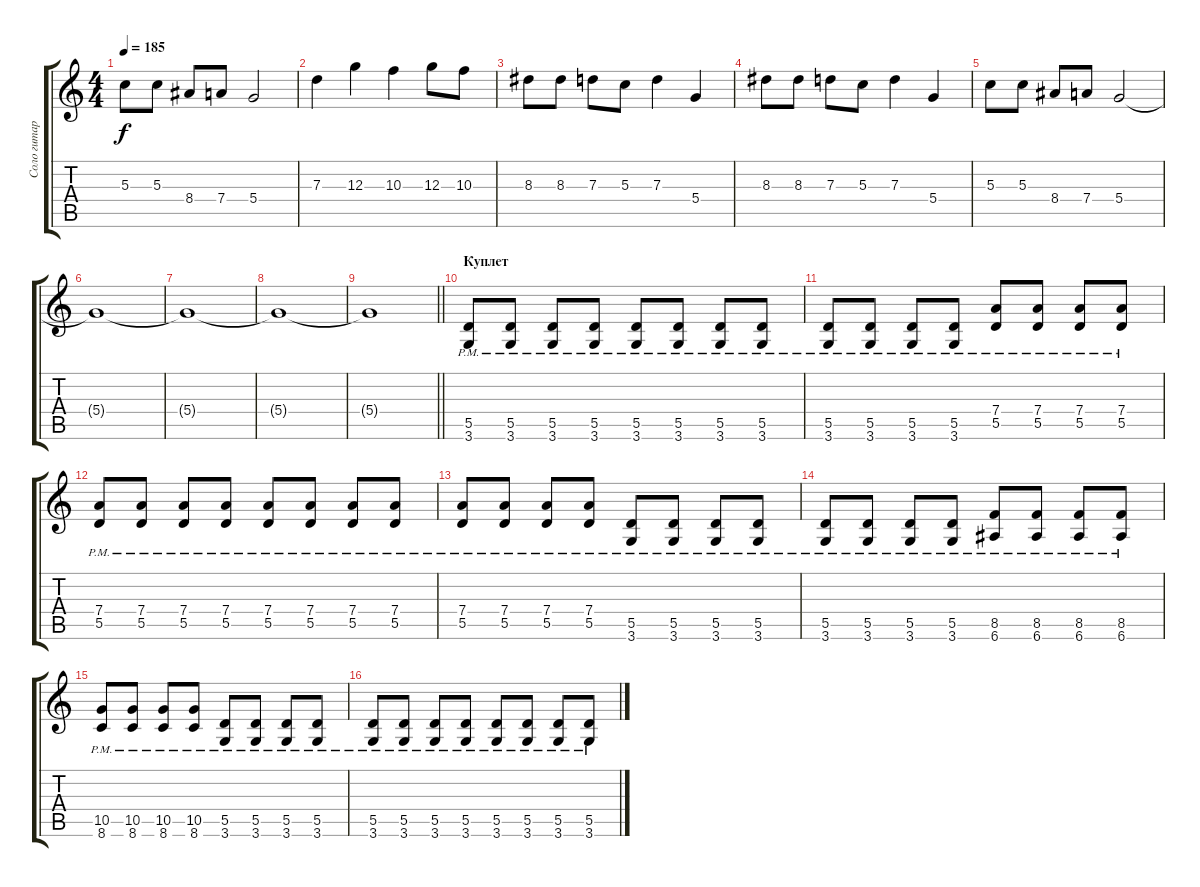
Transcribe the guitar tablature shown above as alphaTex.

\track ("Соло гитара" "Соло гитар") {instrument electricguitarclean}
\staff {score tabs}
\tuning (E4 B3 G3 D3 A2 E2) {hide}
\ts (4 4)
\tempo 185
\clef g2
\ks c
5.3.8{dy f} 5.3.8 8.4.8 7.4.8 5.4.2 |
7.3.4 12.3.4 10.3.4 12.3.8 10.3.8 |
8.3.8 8.3.8 7.3.8 5.3.8 7.3.4 5.4.4 |
8.3.8 8.3.8 7.3.8 5.3.8 7.3.4 5.4.4 |
5.3.8 5.3.8 8.4.8 7.4.8 5.4.2 |
5.4{t}.1 |
5.4{t}.1 |
5.4{t}.1 |
\barLineRight lightlight
5.4{t}.1 |
\section ("" "Куплет")
(5.5{pm} 3.6{pm}).8 (5.5{pm} 3.6{pm}).8 (5.5{pm} 3.6{pm}).8 (5.5{pm} 3.6{pm}).8 (5.5{pm} 3.6{pm}).8 (5.5{pm} 3.6{pm}).8 (5.5{pm} 3.6{pm}).8 (5.5{pm} 3.6{pm}).8 |
(5.5{pm} 3.6{pm}).8 (5.5{pm} 3.6{pm}).8 (5.5{pm} 3.6{pm}).8 (5.5{pm} 3.6{pm}).8 (7.4{pm} 5.5{pm}).8 (7.4{pm} 5.5{pm}).8 (7.4{pm} 5.5{pm}).8 (7.4{pm} 5.5{pm}).8 |
(7.4{pm} 5.5{pm}).8 (7.4{pm} 5.5{pm}).8 (7.4{pm} 5.5{pm}).8 (7.4{pm} 5.5{pm}).8 (7.4{pm} 5.5{pm}).8 (7.4{pm} 5.5{pm}).8 (7.4{pm} 5.5{pm}).8 (7.4{pm} 5.5{pm}).8 |
(7.4{pm} 5.5{pm}).8 (7.4{pm} 5.5{pm}).8 (7.4{pm} 5.5{pm}).8 (7.4{pm} 5.5{pm}).8 (5.5{pm} 3.6{pm}).8 (5.5{pm} 3.6{pm}).8 (5.5{pm} 3.6{pm}).8 (5.5{pm} 3.6{pm}).8 |
(5.5{pm} 3.6{pm}).8 (5.5{pm} 3.6{pm}).8 (5.5{pm} 3.6{pm}).8 (5.5{pm} 3.6{pm}).8 (8.5{pm} 6.6{pm}).8 (8.5{pm} 6.6{pm}).8 (8.5{pm} 6.6{pm}).8 (8.5{pm} 6.6{pm}).8 |
(10.5{pm} 8.6{pm}).8 (10.5{pm} 8.6{pm}).8 (10.5{pm} 8.6{pm}).8 (10.5{pm} 8.6{pm}).8 (5.5{pm} 3.6{pm}).8 (5.5{pm} 3.6{pm}).8 (5.5{pm} 3.6{pm}).8 (5.5{pm} 3.6{pm}).8 |
(5.5{pm} 3.6{pm}).8 (5.5{pm} 3.6{pm}).8 (5.5{pm} 3.6{pm}).8 (5.5{pm} 3.6{pm}).8 (5.5{pm} 3.6{pm}).8 (5.5{pm} 3.6{pm}).8 (5.5{pm} 3.6{pm}).8 (5.5{pm} 3.6{pm}).8
